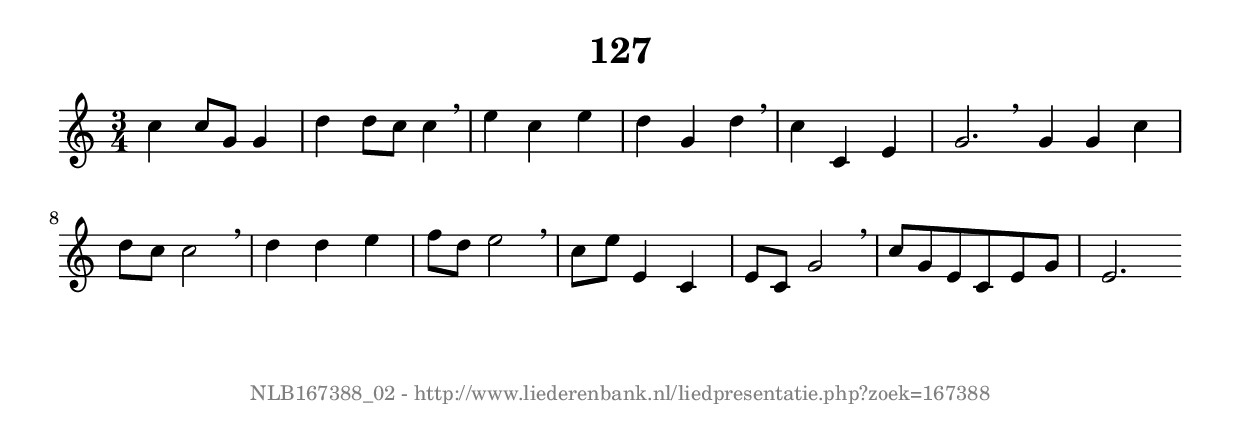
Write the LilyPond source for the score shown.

%
% produced by wce2krn 1.64 (7 June 2014)
%
\version"2.16"
#(append! paper-alist '(("long" . (cons (* 210 mm) (* 2000 mm)))))
#(set-default-paper-size "long")
sb = {\breathe}
mBreak = {\breathe }
bBreak = {\breathe }
x = {\once\override NoteHead #'style = #'cross }
gl=\glissando
itime={\override Staff.TimeSignature #'stencil = ##f }
ficta = {\once\set suggestAccidentals = ##t}
fine = {\once\override Score.RehearsalMark #'self-alignment-X = #1 \mark \markup {\italic{Fine}}}
dc = {\once\override Score.RehearsalMark #'self-alignment-X = #1 \mark \markup {\italic{D.C.}}}
dcf = {\once\override Score.RehearsalMark #'self-alignment-X = #1 \mark \markup {\italic{D.C. al Fine}}}
dcc = {\once\override Score.RehearsalMark #'self-alignment-X = #1 \mark \markup {\italic{D.C. al Coda}}}
ds = {\once\override Score.RehearsalMark #'self-alignment-X = #1 \mark \markup {\italic{D.S.}}}
dsf = {\once\override Score.RehearsalMark #'self-alignment-X = #1 \mark \markup {\italic{D.S. al Fine}}}
dsc = {\once\override Score.RehearsalMark #'self-alignment-X = #1 \mark \markup {\italic{D.S. al Coda}}}
pv = {\set Score.repeatCommands = #'((volta "1"))}
sv = {\set Score.repeatCommands = #'((volta "2"))}
tv = {\set Score.repeatCommands = #'((volta "3"))}
qv = {\set Score.repeatCommands = #'((volta "4"))}
xv = {\set Score.repeatCommands = #'((volta #f))}
\header{ tagline = ""
title = "127"
}
\score {{
\key c \major
\relative g'
{
\set melismaBusyProperties = #'()
\time 3/4
\tempo 4=120
\override Score.MetronomeMark #'transparent = ##t
\override Score.RehearsalMark #'break-visibility = #(vector #t #t #f)
c4 c8 g g4 d' d8 c c4 \sb e c e d g, d' \sb c c, e g2. \bar ":|:" \bBreak
g4 g c d8 c c2 \sb d4 d e f8 d e2 \sb c8 e e,4 c e8 c g'2 \sb c8 g e c e g e2. \bar ":|"
 }}
 \midi { }
 \layout {
            indent = 0.0\cm
}
}
\markup { \vspace #0 } \markup { \with-color #grey \fill-line { \center-column { \smaller "NLB167388_02 - http://www.liederenbank.nl/liedpresentatie.php?zoek=167388" } } }
